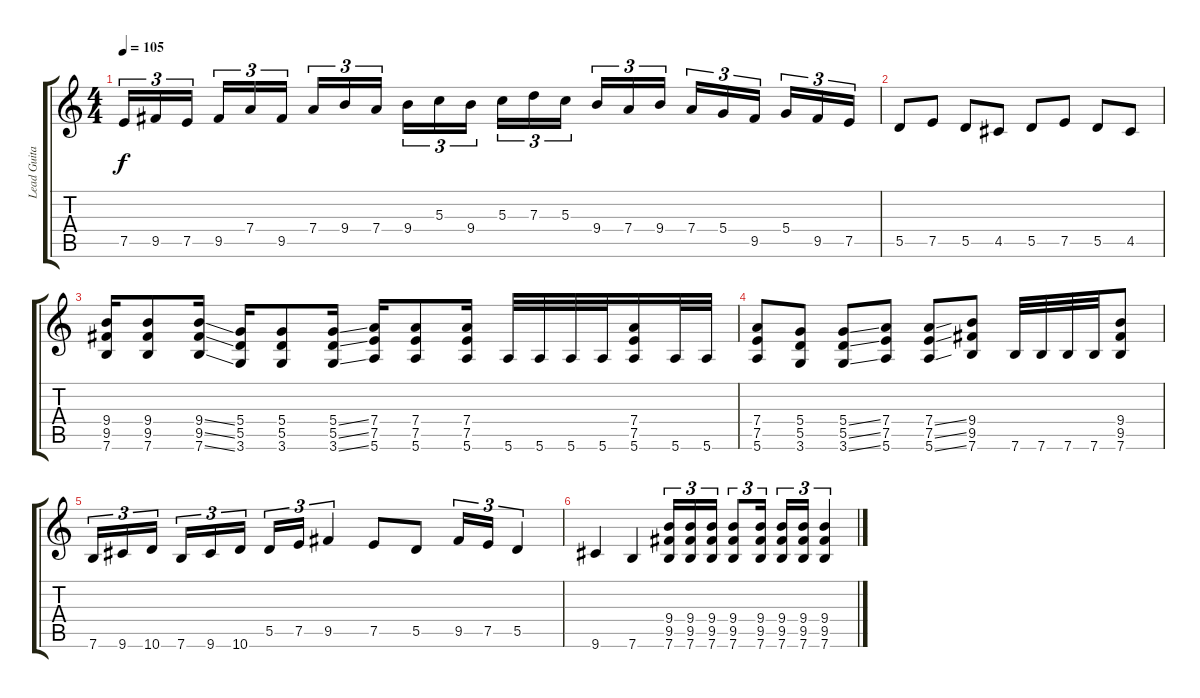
\track ("Lead Guitar" "Lead Guita") {instrument distortionguitar}
\staff {score tabs}
\tuning (E4 B3 G3 D3 A2 E2) {hide}
\ts (4 4)
\tempo 105
\clef g2
\ks c
7.5.16{tu (3 2) dy f} 9.5.16{tu (3 2)} 7.5.16{tu (3 2)} 9.5.16{tu (3 2)} 7.4.16{tu (3 2)} 9.5.16{tu (3 2)} 7.4.16{tu (3 2)} 9.4.16{tu (3 2)} 7.4.16{tu (3 2)} 9.4.16{tu (3 2)} 5.3.16{tu (3 2)} 9.4.16{tu (3 2)} 5.3.16{tu (3 2)} 7.3.16{tu (3 2)} 5.3.16{tu (3 2)} 9.4.16{tu (3 2)} 7.4.16{tu (3 2)} 9.4.16{tu (3 2)} 7.4.16{tu (3 2)} 5.4.16{tu (3 2)} 9.5.16{tu (3 2)} 5.4.16{tu (3 2)} 9.5.16{tu (3 2)} 7.5.16{tu (3 2)} |
5.5.8 7.5.8 5.5.8 4.5.8 5.5.8 7.5.8 5.5.8 4.5.8 |
(9.4 9.5 7.6).16 (9.4 9.5 7.6).8 (9.4{ss} 9.5{ss} 7.6{ss}).16 (5.4 5.5 3.6).16 (5.4 5.5 3.6).8 (5.4{ss} 5.5{ss} 3.6{ss}).16 (7.4 7.5 5.6).16 (7.4 7.5 5.6).8 (7.4 7.5 5.6).16 5.6.32 5.6.32 5.6.32 5.6.32 (7.4 7.5 5.6).16 5.6.32 5.6.32 |
(7.4 7.5 5.6).8 (5.4 5.5 3.6).8 (5.4{ss} 5.5{ss} 3.6{ss}).8 (7.4 7.5 5.6).8 (7.4{ss} 7.5{ss} 5.6{ss}).8 (9.4 9.5 7.6).8 7.6.32 7.6.32 7.6.32 7.6.32 (9.4 9.5 7.6).8 |
7.6.16{tu (3 2)} 9.6.16{tu (3 2)} 10.6.16{tu (3 2)} 7.6.16{tu (3 2)} 9.6.16{tu (3 2)} 10.6.16{tu (3 2)} 5.5.16{tu (3 2)} 7.5.16{tu (3 2)} 9.5.4{tu (3 2)} 7.5.8 5.5.8 9.5.16{tu (3 2)} 7.5.16{tu (3 2)} 5.5.4{tu (3 2)} |
9.6.4 7.6.4 (9.4 9.5 7.6).16{tu (3 2)} (9.4 9.5 7.6).16{tu (3 2)} (9.4 9.5 7.6).16{tu (3 2)} (9.4 9.5 7.6).8{tu (3 2)} (9.4 9.5 7.6).16{tu (3 2)} (9.4 9.5 7.6).16{tu (3 2)} (9.4 9.5 7.6).16{tu (3 2)} (9.4 9.5 7.6).4{tu (3 2)}
